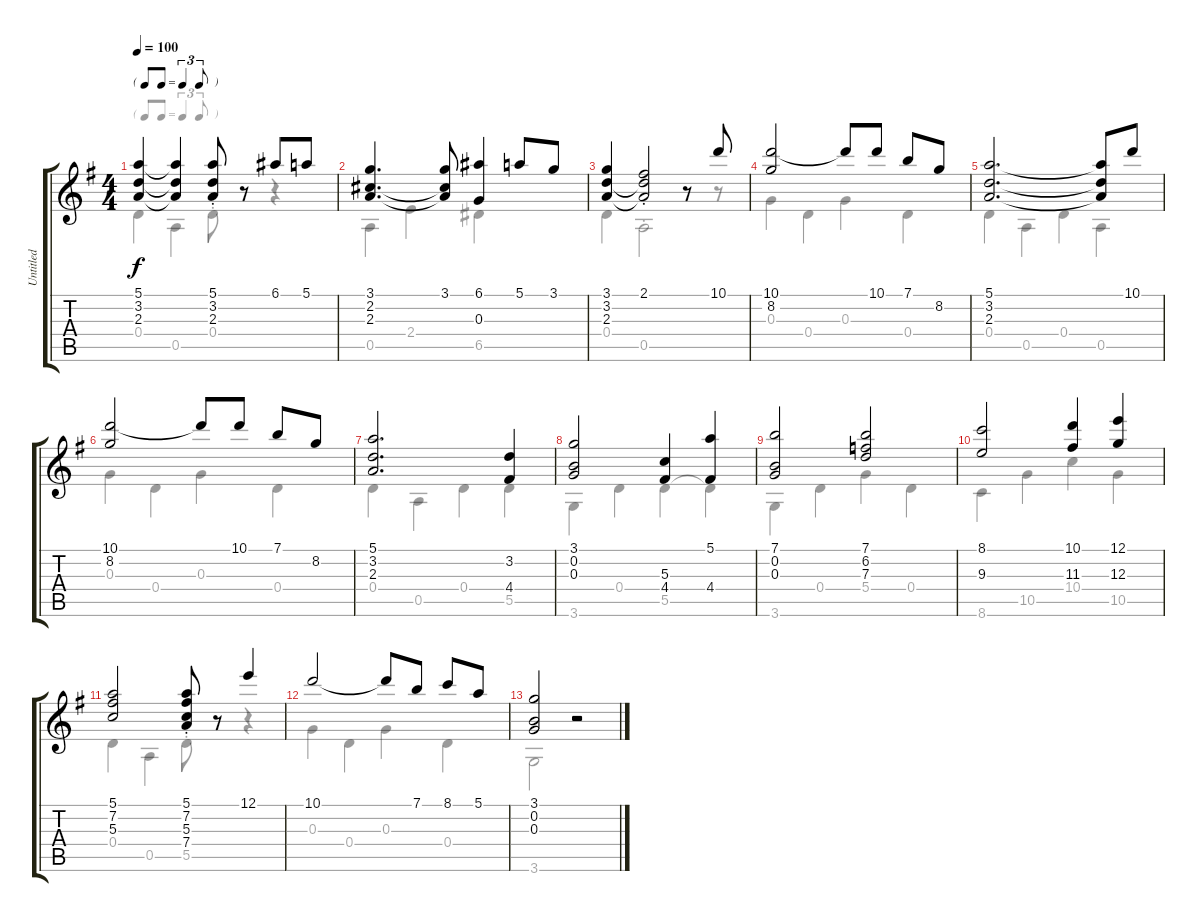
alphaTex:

\track ("Untitled" "Untitled") {instrument acousticguitarnylon}
\staff {score tabs}
\tuning (E4 B3 G3 D3 A2 E2) {hide}
\voice
\ts (4 4)
\tf triplet8th
\tempo 100
\clef g2
\ks g
(5.1 3.2 2.3).4{dy f} (5.1{t} 3.2{t} 2.3{t}).4 (5.1{st} 3.2{st} 2.3{st}).8 r.8 6.1.8 5.1.8 |
(3.1 2.2 2.3).4{d} (3.1 2.2{t} 2.3{t}).8 (6.1 0.3).4 5.1.8 3.1.8 |
(3.1 3.2 2.3).4 (2.1{st} 3.2{t} 2.3{t}).2 r.8 10.1.8 |
(10.1 8.2).2 10.1{t}.8 10.1.8 7.1.8 8.2.8 |
(5.1 3.2 2.3).2{d} (5.1{t} 3.2{t} 2.3{t}).8 10.1.8 |
(10.1 8.2).2 10.1{t}.8 10.1.8 7.1.8 8.2.8 |
(5.1 3.2 2.3).2{d} (3.2 4.4).4 |
(3.1 0.2 0.3).2 (5.3 4.4).4 (5.1 4.4).4 |
(7.1 0.2 0.3).2 (7.1 6.2 7.3).2 |
(8.1 9.3).2 (10.1 11.3).4 (12.1 12.3).4 |
(5.1 7.2 5.3).2 (5.1{st} 7.2{st} 5.3{st} 7.4{st}).8 r.8 12.1.4 |
10.1.2 10.1{t}.8 7.1.8 8.1.8 5.1.8 |
(3.1 0.2 0.3).2 r.2
\voice
\clef g2
\ottava regular
\simile none
\ks g
0.4.4{dy f} 0.5.4 0.4{st}.8 r.8 r.4 |
0.5.4 2.4.4 6.5.4 |
0.4.4 0.5{st}.2 r.8 r.8 |
0.3.4 0.4.4 0.3.4 0.4.4 |
0.4.4 0.5.4 0.4.4 0.5.4 |
0.3.4 0.4.4 0.3.4 0.4.4 |
0.4.4 0.5.4 0.4.4 5.5.4 |
3.6.4 0.4.4 5.5.4 5.5{t}.4 |
3.6.4 0.4.4 5.4.4 0.4.4 |
8.6.4 10.5.4 10.4.4 10.5.4 |
0.4.4 0.5.4 5.5{st}.8 r.8 r.4 |
0.3.4 0.4.4 0.3.4 0.4.4 |
3.6.2 r.2
